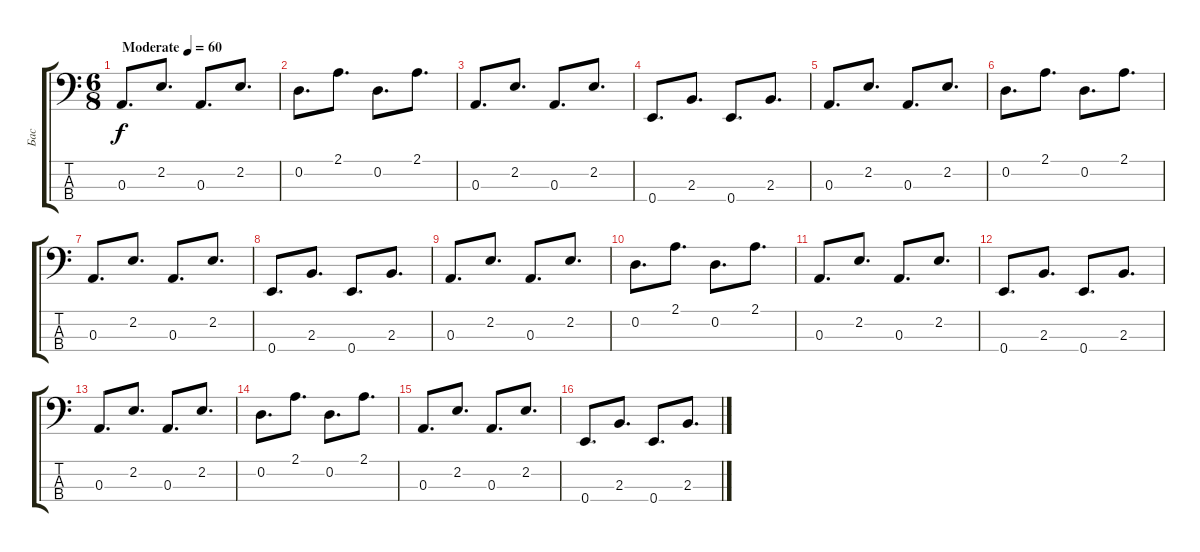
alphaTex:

\track ("Бас" "Бас") {instrument electricbassfinger}
\staff {score tabs}
\tuning (G2 D2 A1 E1) {hide}
\ts (6 8)
\tempo (60 "Moderate")
\clef f4
\ks c
0.3.8{d dy f instrument electricbassfinger} 2.2.8{d} 0.3.8{d} 2.2.8{d} |
0.2.8{d} 2.1.8{d} 0.2.8{d} 2.1.8{d} |
0.3.8{d} 2.2.8{d} 0.3.8{d} 2.2.8{d} |
0.4.8{d} 2.3.8{d} 0.4.8{d} 2.3.8{d} |
0.3.8{d} 2.2.8{d} 0.3.8{d} 2.2.8{d} |
0.2.8{d} 2.1.8{d} 0.2.8{d} 2.1.8{d} |
0.3.8{d} 2.2.8{d} 0.3.8{d} 2.2.8{d} |
0.4.8{d} 2.3.8{d} 0.4.8{d} 2.3.8{d} |
0.3.8{d} 2.2.8{d} 0.3.8{d} 2.2.8{d} |
0.2.8{d} 2.1.8{d} 0.2.8{d} 2.1.8{d} |
0.3.8{d} 2.2.8{d} 0.3.8{d} 2.2.8{d} |
0.4.8{d} 2.3.8{d} 0.4.8{d} 2.3.8{d} |
0.3.8{d} 2.2.8{d} 0.3.8{d} 2.2.8{d} |
0.2.8{d} 2.1.8{d} 0.2.8{d} 2.1.8{d} |
0.3.8{d} 2.2.8{d} 0.3.8{d} 2.2.8{d} |
0.4.8{d} 2.3.8{d} 0.4.8{d} 2.3.8{d}
